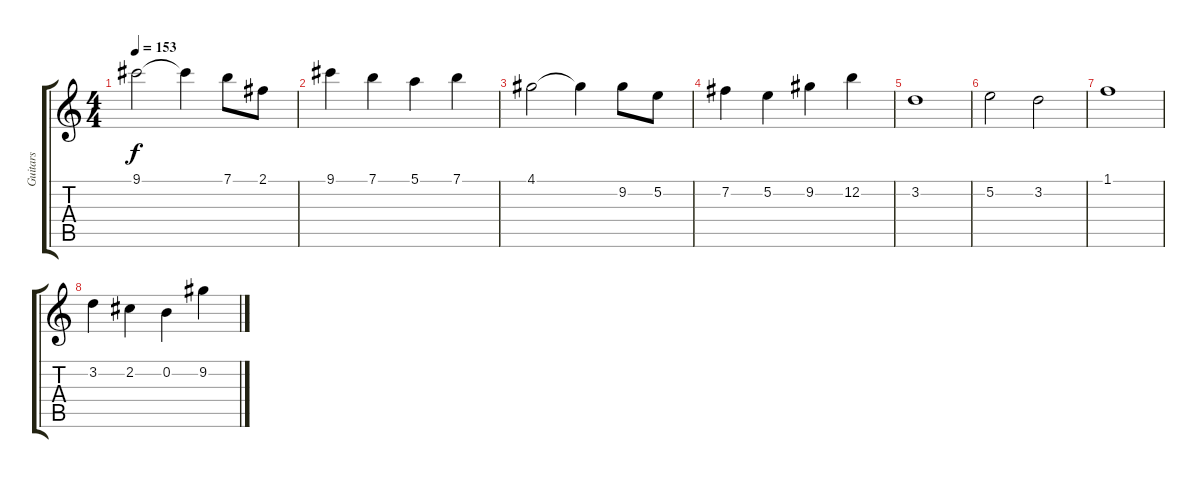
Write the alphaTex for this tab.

\track ("Guitars" "Guitars") {instrument distortionguitar}
\staff {score tabs}
\tuning (E4 B3 G3 D3 A2 E2) {hide}
\ts (4 4)
\tempo 153
\clef g2
\ks c
9.1.2{dy f volume 16 balance 0} 9.1{t}.4 7.1.8 2.1.8 |
9.1.4 7.1.4 5.1.4 7.1.4 |
4.1.2 4.1{t}.4 9.2.8 5.2.8 |
7.2.4 5.2.4 9.2.4 12.2.4 |
3.2.1 |
5.2.2 3.2.2 |
1.1.1 |
3.2.4 2.2.4 0.2.4 9.2.4
